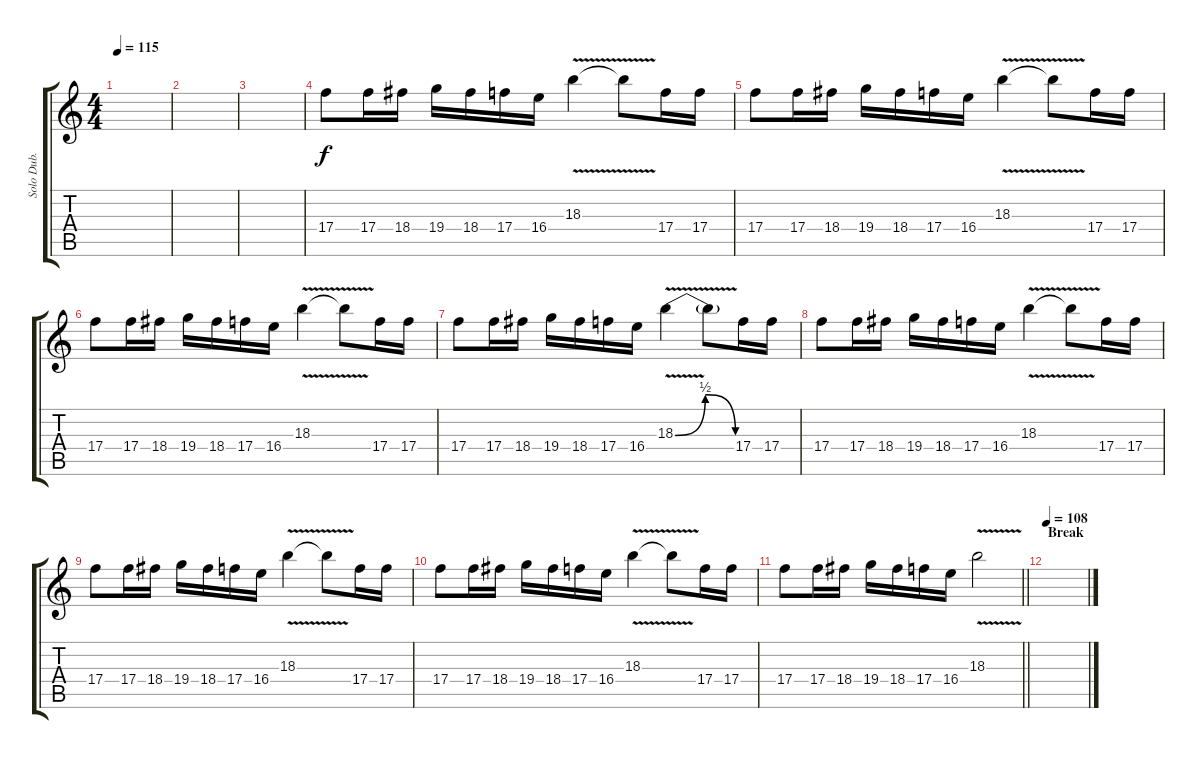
\track ("Solo Dub. (in drop C)" "Solo Dub. ") {instrument distortionguitar}
\staff {score tabs}
\tuning (D4 A3 F3 C3 G2 C2) {hide}
\ts (4 4)
\tempo 115
\clef g2
\ks c
|
|
|
17.4.8 17.4.16 18.4.16 19.4.16 18.4.16 17.4.16 16.4.16 18.3{v}.4 18.3{t}.8 17.4.16 17.4.16 |
17.4.8 17.4.16 18.4.16 19.4.16 18.4.16 17.4.16 16.4.16 18.3{v}.4 18.3{t}.8 17.4.16 17.4.16 |
17.4.8 17.4.16 18.4.16 19.4.16 18.4.16 17.4.16 16.4.16 18.3{v}.4 18.3{t}.8 17.4.16 17.4.16 |
17.4.8 17.4.16 18.4.16 19.4.16 18.4.16 17.4.16 16.4.16 18.3{be (bendrelease 0 0 30 2 30 2 60 0) v}.4 18.3{t}.8 17.4.16 17.4.16 |
17.4.8 17.4.16 18.4.16 19.4.16 18.4.16 17.4.16 16.4.16 18.3{v}.4 18.3{t}.8 17.4.16 17.4.16 |
17.4.8 17.4.16 18.4.16 19.4.16 18.4.16 17.4.16 16.4.16 18.3{v}.4 18.3{t}.8 17.4.16 17.4.16 |
17.4.8 17.4.16 18.4.16 19.4.16 18.4.16 17.4.16 16.4.16 18.3{v}.4 18.3{t}.8 17.4.16 17.4.16 |
\barLineRight lightlight
17.4.8 17.4.16 18.4.16 19.4.16 18.4.16 17.4.16 16.4.16 18.3{v}.2 |
\section ("" "Break")
\tempo 108
